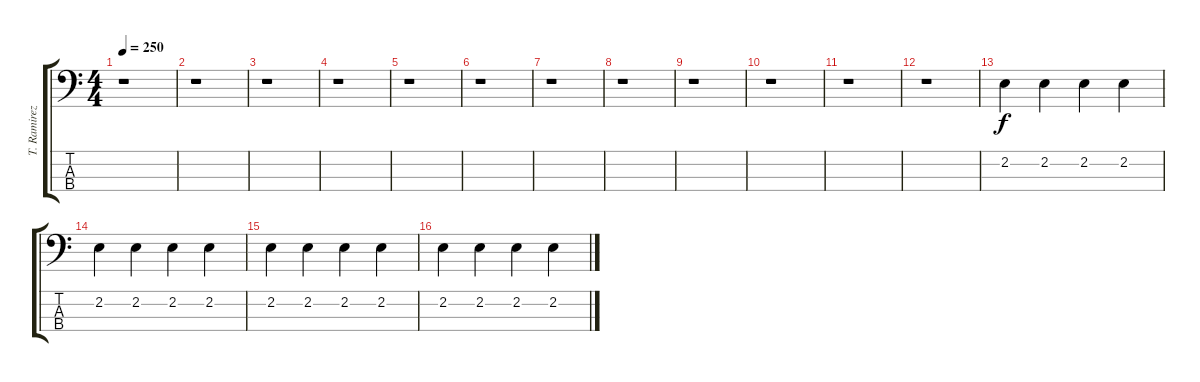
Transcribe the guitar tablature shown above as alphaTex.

\track ("T. Ramirez" "T. Ramirez") {instrument slapbass2}
\staff {score tabs}
\tuning (G2 D2 A1 E1) {hide}
\ts (4 4)
\tempo 250
\clef f4
\ks c
r.1{dy f} |
r.1 |
r.1 |
r.1 |
r.1 |
r.1 |
r.1 |
r.1 |
r.1 |
r.1 |
r.1 |
r.1 |
2.2.4 2.2.4 2.2.4 2.2.4 |
2.2.4 2.2.4 2.2.4 2.2.4 |
2.2.4 2.2.4 2.2.4 2.2.4 |
2.2.4 2.2.4 2.2.4 2.2.4
